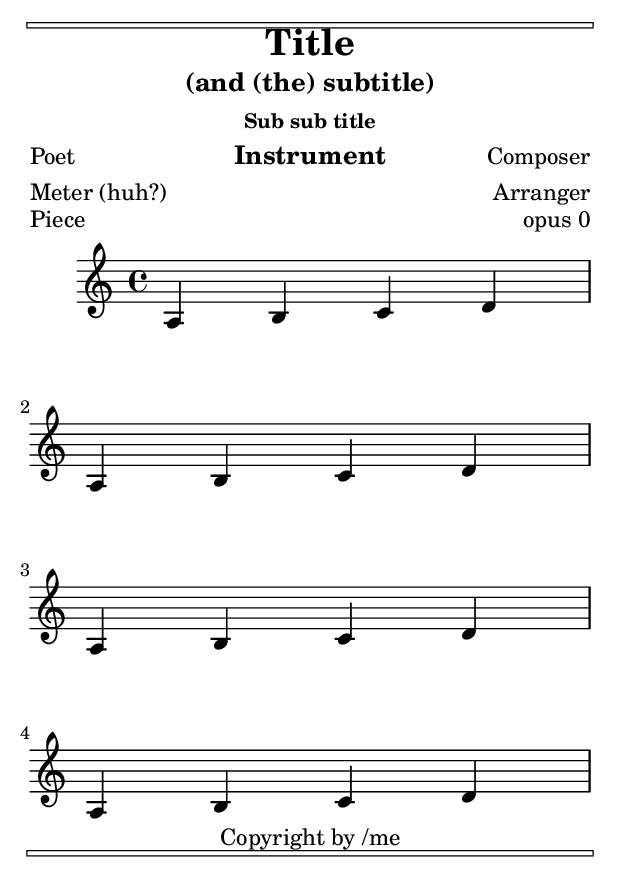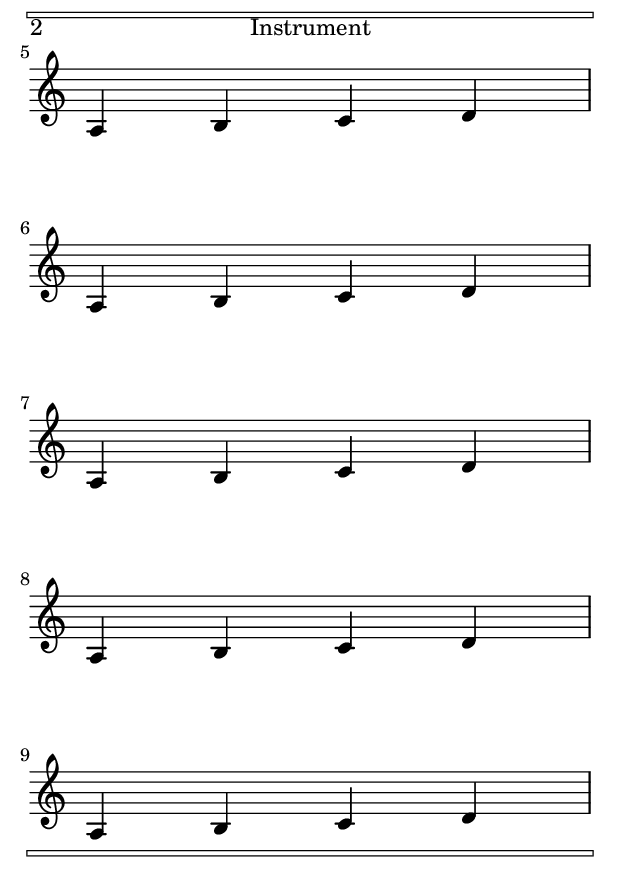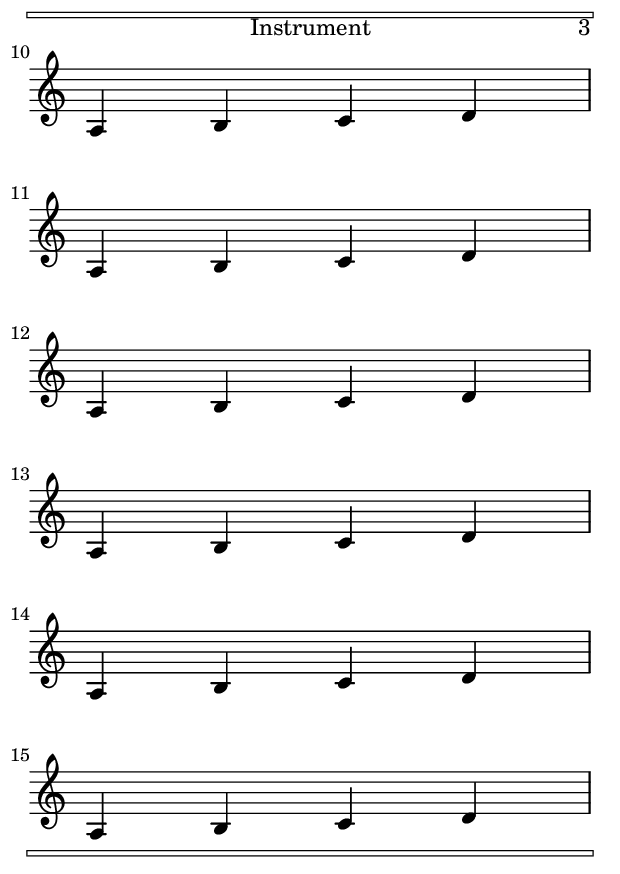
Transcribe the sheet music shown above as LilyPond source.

\version "2.15.20"

\header {

  texidoc = "Stress optimal page breaking.  This should look
    nice and even on 4 a6 pages. "

  
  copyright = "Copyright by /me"
  
  title = "Title"
  subtitle = "(and (the) subtitle)"
  subsubtitle = "Sub sub title"
  poet = "Poet"
  composer = "Composer"
  texttranslator = "Text Translator"
  meter = "Meter (huh?)"
  arranger = "Arranger"
  instrument = "Instrument"
  piece = "Piece"
  opus = "opus 0"

  
}

\paper {
  ragged-last-bottom = ##f

  bookTitleMarkup = \markup {
    \override #'(baseline-skip . -3)
    \column {
      \box \fill-line { \teeny " " " " }
      \bookTitleMarkup
    }
  }
  oddHeaderMarkup = \markup \on-the-fly #not-first-page {
    \override #'(baseline-skip . -3)
    \column {
      \box \fill-line { \teeny " " " " }
      \line { \oddHeaderMarkup }
    }
  }
  evenHeaderMarkup = \markup {
    \override #'(baseline-skip . -3)
    \column {
      \box \fill-line { \teeny " " " " }
      \line { \evenHeaderMarkup }
    }
  }
  oddFooterMarkup = \markup {
    \override #'(baseline-skip . -3)
    \column {
	\oddFooterMarkup
	\box \fill-line { \teeny " " " " }
    }
  }
  
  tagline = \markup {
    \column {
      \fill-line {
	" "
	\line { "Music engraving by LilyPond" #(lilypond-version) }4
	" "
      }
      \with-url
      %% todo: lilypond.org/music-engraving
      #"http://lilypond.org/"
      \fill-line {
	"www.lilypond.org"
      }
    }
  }
}

#(set-default-paper-size "a6" 'portrait)

\book {    
  \score {
    \new Staff \relative c' {
      %% 19: ideally cramped
      %% Calculating page breaks...[6][11][16]
      %%\repeat unfold 19 { a b c d \break }
      %% 15: test even distribution
      %% Calculating page breaks...[5][9][13]
      \repeat unfold 15 { a b c d \break }
    }
  }
}
